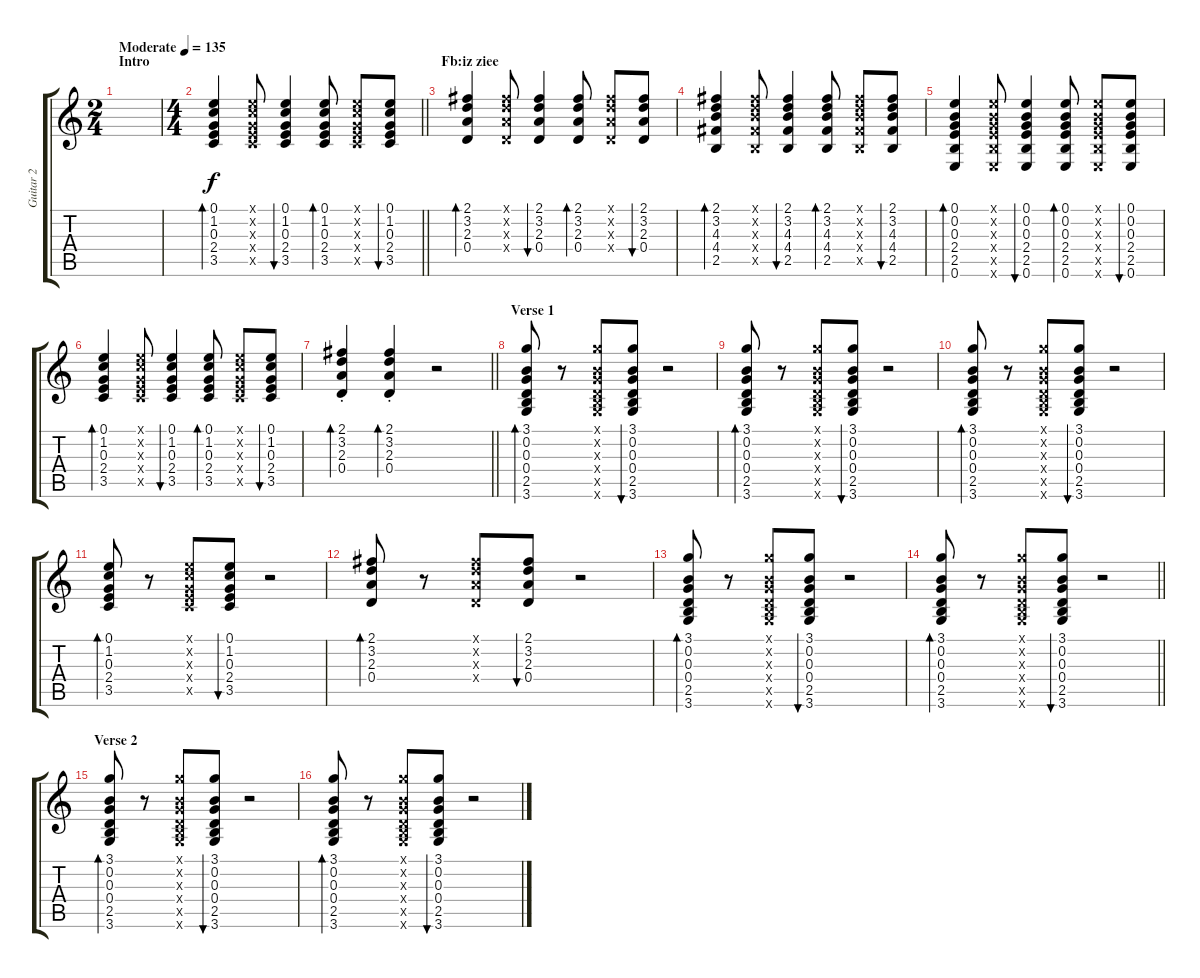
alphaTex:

\track ("Guitar 2" "Guitar 2") {instrument acousticguitarsteel}
\staff {score tabs}
\tuning (E4 B3 G3 D3 A2 E2) {hide}
\ts (2 4)
\section ("" "Intro")
\tempo (135 "Moderate")
\clef g2
\ks c
|
\ts (4 4)
\barLineRight lightlight
(0.1 1.2 0.3 2.4 3.5).4{bd 30} (0.1{x} 1.2{x} 0.3{x} 2.4{x} 3.5{x}).8 (0.1 1.2 0.3 2.4 3.5).4{bu 30} (0.1 1.2 0.3 2.4 3.5).8{bd 30} (0.1{x} 1.2{x} 0.3{x} 2.4{x} 3.5{x}).8 (0.1 1.2 0.3 2.4 3.5).8{bu 30} |
\section ("" "Fb:iz ziee")
(2.1 3.2 2.3 0.4).4{bd 30} (2.1{x} 3.2{x} 2.3{x} 0.4{x}).8 (2.1 3.2 2.3 0.4).4{bu 30} (2.1 3.2 2.3 0.4).8{bd 30} (2.1{x} 3.2{x} 2.3{x} 0.4{x}).8 (2.1 3.2 2.3 0.4).8{bu 30} |
(2.1 3.2 4.3 4.4 2.5).4{bd 30} (2.1{x} 3.2{x} 4.3{x} 4.4{x} 2.5{x}).8 (2.1 3.2 4.3 4.4 2.5).4{bu 30} (2.1 3.2 4.3 4.4 2.5).8{bd 30} (2.1{x} 3.2{x} 4.3{x} 4.4{x} 2.5{x}).8 (2.1 3.2 4.3 4.4 2.5).8{bu 30} |
(0.1 0.2 0.3 2.4 2.5 0.6).4{bd 30} (0.1{x} 0.2{x} 0.3{x} 2.4{x} 2.5{x} 0.6{x}).8 (0.1 0.2 0.3 2.4 2.5 0.6).4{bu 30} (0.1 0.2 0.3 2.4 2.5 0.6).8{bd 30} (0.1{x} 0.2{x} 0.3{x} 2.4{x} 2.5{x} 0.6{x}).8 (0.1 0.2 0.3 2.4 2.5 0.6).8{bu 30} |
(0.1 1.2 0.3 2.4 3.5).4{bd 30} (0.1{x} 1.2{x} 0.3{x} 2.4{x} 3.5{x}).8 (0.1 1.2 0.3 2.4 3.5).4{bu 30} (0.1 1.2 0.3 2.4 3.5).8{bd 30} (0.1{x} 1.2{x} 0.3{x} 2.4{x} 3.5{x}).8 (0.1 1.2 0.3 2.4 3.5).8{bu 30} |
\barLineRight lightlight
(2.1{st} 3.2{st} 2.3{st} 0.4{st}).4{bd 30} (2.1{st} 3.2{st} 2.3{st} 0.4{st}).4{bd 30} r.2 |
\section ("" "Verse 1")
(3.1 0.2 0.3 0.4 2.5 3.6).8{bd 30 volume 8 balance 16} r.8 (3.1{x} 0.2{x} 0.3{x} 0.4{x} 2.5{x} 3.6{x}).8 (3.1 0.2 0.3 0.4 2.5 3.6).8{bu 30} r.2 |
(3.1 0.2 0.3 0.4 2.5 3.6).8{bd 30} r.8 (3.1{x} 0.2{x} 0.3{x} 0.4{x} 2.5{x} 3.6{x}).8 (3.1 0.2 0.3 0.4 2.5 3.6).8{bu 30} r.2 |
(3.1 0.2 0.3 0.4 2.5 3.6).8{bd 30} r.8 (3.1{x} 0.2{x} 0.3{x} 0.4{x} 2.5{x} 3.6{x}).8 (3.1 0.2 0.3 0.4 2.5 3.6).8{bu 30} r.2 |
(0.1 1.2 0.3 2.4 3.5).8{bd 30} r.8 (0.1{x} 1.2{x} 0.3{x} 2.4{x} 3.5{x}).8 (0.1 1.2 0.3 2.4 3.5).8{bu 30} r.2 |
(2.1 3.2 2.3 0.4).8{bd 30} r.8 (2.1{x} 3.2{x} 2.3{x} 0.4{x}).8 (2.1 3.2 2.3 0.4).8{bu 30} r.2 |
(3.1 0.2 0.3 0.4 2.5 3.6).8{bd 30} r.8 (3.1{x} 0.2{x} 0.3{x} 0.4{x} 2.5{x} 3.6{x}).8 (3.1 0.2 0.3 0.4 2.5 3.6).8{bu 30} r.2 |
\barLineRight lightlight
(3.1 0.2 0.3 0.4 2.5 3.6).8{bd 30} r.8 (3.1{x} 0.2{x} 0.3{x} 0.4{x} 2.5{x} 3.6{x}).8 (3.1 0.2 0.3 0.4 2.5 3.6).8{bu 30} r.2 |
\section ("" "Verse 2")
(3.1 0.2 0.3 0.4 2.5 3.6).8{bd 30} r.8 (3.1{x} 0.2{x} 0.3{x} 0.4{x} 2.5{x} 3.6{x}).8 (3.1 0.2 0.3 0.4 2.5 3.6).8{bu 30} r.2 |
(3.1 0.2 0.3 0.4 2.5 3.6).8{bd 30} r.8 (3.1{x} 0.2{x} 0.3{x} 0.4{x} 2.5{x} 3.6{x}).8 (3.1 0.2 0.3 0.4 2.5 3.6).8{bu 30} r.2
